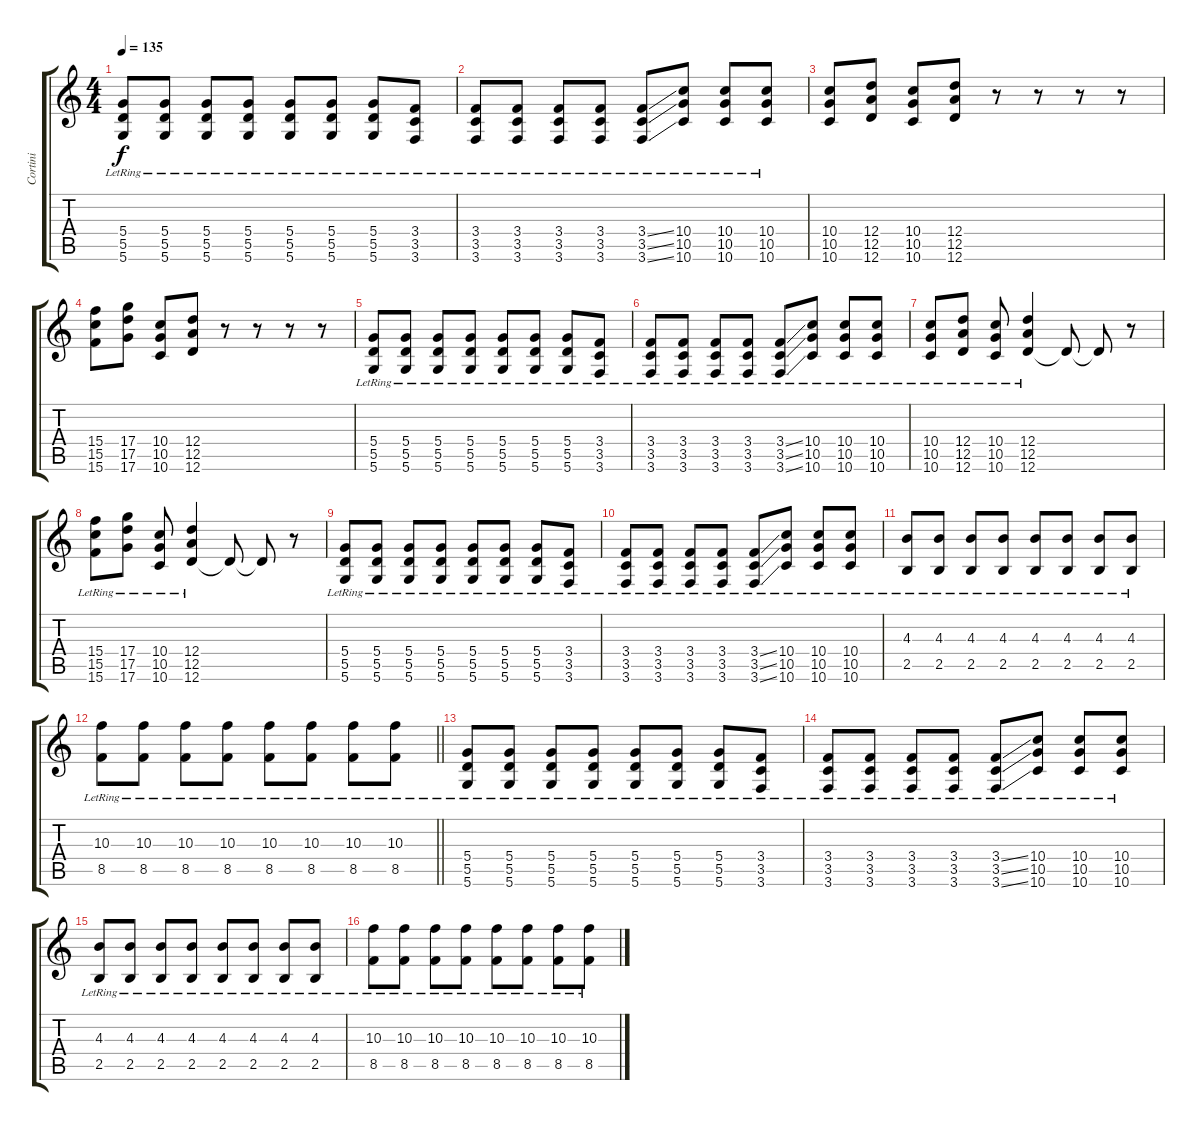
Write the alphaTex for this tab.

\track ("Cortini" "Cortini") {instrument overdrivenguitar}
\staff {score tabs}
\tuning (E4 B3 G3 D3 A2 D2) {hide}
\ts (4 4)
\tempo 135
\clef g2
\ks c
(5.4{lr} 5.5{lr} 5.6{lr}).8{dy f} (5.4{lr} 5.5{lr} 5.6{lr}).8 (5.4{lr} 5.5{lr} 5.6{lr}).8 (5.4{lr} 5.5{lr} 5.6{lr}).8 (5.4{lr} 5.5{lr} 5.6{lr}).8 (5.4{lr} 5.5{lr} 5.6{lr}).8 (5.4{lr} 5.5{lr} 5.6{lr}).8 (3.4{lr} 3.5{lr} 3.6{lr}).8 |
(3.4{lr} 3.5{lr} 3.6{lr}).8 (3.4{lr} 3.5{lr} 3.6{lr}).8 (3.4{lr} 3.5{lr} 3.6{lr}).8 (3.4{lr} 3.5{lr} 3.6{lr}).8 (3.4{ss lr} 3.5{ss lr} 3.6{ss lr}).8 (10.4{lr} 10.5{lr} 10.6{lr}).8 (10.4{lr} 10.5{lr} 10.6{lr}).8 (10.4{lr} 10.5{lr} 10.6{lr}).8 |
(10.4 10.5 10.6).8 (12.4 12.5 12.6).8 (10.4 10.5 10.6).8 (12.4 12.5 12.6).8 r.8 r.8 r.8 r.8 |
(15.4 15.5 15.6).8 (17.4 17.5 17.6).8 (10.4 10.5 10.6).8 (12.4 12.5 12.6).8 r.8 r.8 r.8 r.8 |
(5.4{lr} 5.5{lr} 5.6{lr}).8 (5.4{lr} 5.5{lr} 5.6{lr}).8 (5.4{lr} 5.5{lr} 5.6{lr}).8 (5.4{lr} 5.5{lr} 5.6{lr}).8 (5.4{lr} 5.5{lr} 5.6{lr}).8 (5.4{lr} 5.5{lr} 5.6{lr}).8 (5.4{lr} 5.5{lr} 5.6{lr}).8 (3.4{lr} 3.5{lr} 3.6{lr}).8 |
(3.4{lr} 3.5{lr} 3.6{lr}).8 (3.4{lr} 3.5{lr} 3.6{lr}).8 (3.4{lr} 3.5{lr} 3.6{lr}).8 (3.4{lr} 3.5{lr} 3.6{lr}).8 (3.4{ss lr} 3.5{ss lr} 3.6{ss lr}).8 (10.4{lr} 10.5{lr} 10.6{lr}).8 (10.4{lr} 10.5{lr} 10.6{lr}).8 (10.4{lr} 10.5{lr} 10.6{lr}).8 |
(10.4{lr} 10.5{lr} 10.6{lr}).8 (12.4{lr} 12.5{lr} 12.6{lr}).8 (10.4{lr} 10.5{lr} 10.6{lr}).8 (12.4{lr} 12.5{lr} 12.6{lr}).4 12.6{t}.8 12.6{t}.8 r.8 |
(15.4{lr} 15.5{lr} 15.6{lr}).8 (17.4{lr} 17.5{lr} 17.6{lr}).8 (10.4{lr} 10.5{lr} 10.6{lr}).8 (12.4{lr} 12.5{lr} 12.6{lr}).4 12.6{t}.8 12.6{t}.8 r.8 |
(5.4{lr} 5.5{lr} 5.6{lr}).8 (5.4{lr} 5.5{lr} 5.6{lr}).8 (5.4{lr} 5.5{lr} 5.6{lr}).8 (5.4{lr} 5.5{lr} 5.6{lr}).8 (5.4{lr} 5.5{lr} 5.6{lr}).8 (5.4{lr} 5.5{lr} 5.6{lr}).8 (5.4{lr} 5.5{lr} 5.6{lr}).8 (3.4{lr} 3.5{lr} 3.6{lr}).8 |
(3.4{lr} 3.5{lr} 3.6{lr}).8 (3.4{lr} 3.5{lr} 3.6{lr}).8 (3.4{lr} 3.5{lr} 3.6{lr}).8 (3.4{lr} 3.5{lr} 3.6{lr}).8 (3.4{ss lr} 3.5{ss lr} 3.6{ss lr}).8 (10.4{lr} 10.5{lr} 10.6{lr}).8 (10.4{lr} 10.5{lr} 10.6{lr}).8 (10.4{lr} 10.5{lr} 10.6{lr}).8 |
(4.3{lr} 2.5{lr}).8 (4.3{lr} 2.5{lr}).8 (4.3{lr} 2.5{lr}).8 (4.3{lr} 2.5{lr}).8 (4.3{lr} 2.5{lr}).8 (4.3{lr} 2.5{lr}).8 (4.3{lr} 2.5{lr}).8 (4.3{lr} 2.5{lr}).8 |
\barLineRight lightlight
(10.3{lr} 8.5{lr}).8 (10.3{lr} 8.5{lr}).8 (10.3{lr} 8.5{lr}).8 (10.3{lr} 8.5{lr}).8 (10.3{lr} 8.5{lr}).8 (10.3{lr} 8.5{lr}).8 (10.3{lr} 8.5{lr}).8 (10.3{lr} 8.5{lr}).8 |
(5.4{lr} 5.5{lr} 5.6{lr}).8 (5.4{lr} 5.5{lr} 5.6{lr}).8 (5.4{lr} 5.5{lr} 5.6{lr}).8 (5.4{lr} 5.5{lr} 5.6{lr}).8 (5.4{lr} 5.5{lr} 5.6{lr}).8 (5.4{lr} 5.5{lr} 5.6{lr}).8 (5.4{lr} 5.5{lr} 5.6{lr}).8 (3.4{lr} 3.5{lr} 3.6{lr}).8 |
(3.4{lr} 3.5{lr} 3.6{lr}).8 (3.4{lr} 3.5{lr} 3.6{lr}).8 (3.4{lr} 3.5{lr} 3.6{lr}).8 (3.4{lr} 3.5{lr} 3.6{lr}).8 (3.4{ss lr} 3.5{ss lr} 3.6{ss lr}).8 (10.4{lr} 10.5{lr} 10.6{lr}).8 (10.4{lr} 10.5{lr} 10.6{lr}).8 (10.4{lr} 10.5{lr} 10.6{lr}).8 |
(4.3{lr} 2.5{lr}).8 (4.3{lr} 2.5{lr}).8 (4.3{lr} 2.5{lr}).8 (4.3{lr} 2.5{lr}).8 (4.3{lr} 2.5{lr}).8 (4.3{lr} 2.5{lr}).8 (4.3{lr} 2.5{lr}).8 (4.3{lr} 2.5{lr}).8 |
(10.3{lr} 8.5{lr}).8 (10.3{lr} 8.5{lr}).8 (10.3{lr} 8.5{lr}).8 (10.3{lr} 8.5{lr}).8 (10.3{lr} 8.5{lr}).8 (10.3{lr} 8.5{lr}).8 (10.3{lr} 8.5{lr}).8 (10.3{lr} 8.5{lr}).8
